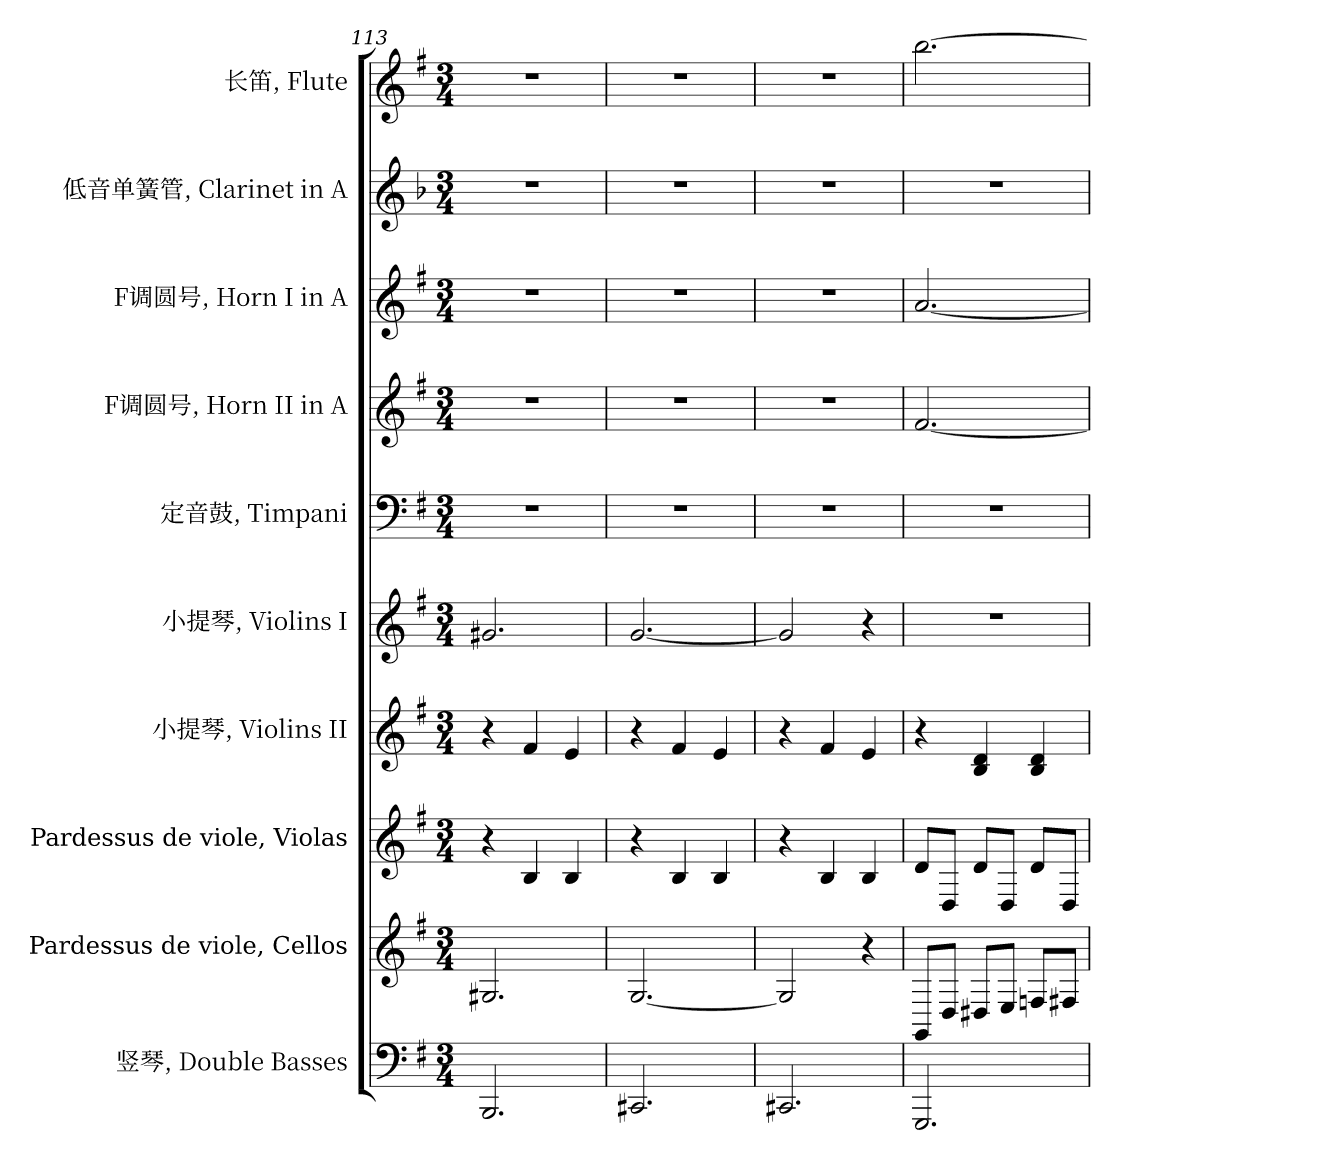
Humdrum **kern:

**kern	**kern	**kern	**kern	**kern	**kern	**kern	**kern	**kern	**kern
*part10	*part9	*part8	*part7	*part6	*part5	*part4	*part3	*part2	*part1
*staff10	*staff9	*staff8	*staff7	*staff6	*staff5	*staff4	*staff3	*staff2	*staff1
*I"竖琴, Double Basses	*I"Pardessus de viole, Cellos	*I"Pardessus de viole, Violas	*I"小提琴, Violins II	*I"小提琴, Violins I	*I"定音鼓, Timpani	*I"F调圆号, Horn II in A	*I"F调圆号, Horn I in A	*I"低音单簧管, Clarinet in A	*I"长笛, Flute
*	*I'Pds. v.	*I'Pds. v.	*I'Vln.	*I'Vln.	*I'Timp.	*I'F Hn.	*I'F Hn.	*	*I'Fl.
*clefF4	*clefG2	*clefG2	*clefG2	*clefG2	*clefF4	*clefG2	*clefG2	*clefG2	*clefG2
*	*	*	*	*	*	*ITrd4c7	*ITrd4c7	*ITrd8c14	*
*k[f#]	*k[f#]	*k[f#]	*k[f#]	*k[f#]	*k[f#]	*k[]	*k[]	*k[b-]	*k[f#]
*M3/4	*M3/4	*M3/4	*M3/4	*M3/4	*M3/4	*M3/4	*M3/4	*M3/4	*M3/4
*MM88	*MM88	*MM88	*MM88	*MM88	*MM88	*MM88	*MM88	*MM88	*MM88
=113	=113	=113	=113	=113	=113	=113	=113	=113	=113
2.BBB/	2.G#X/	4r	4r	2.g#X/	2.r	2.r	2.r	2.r	2.r
.	.	4B/	4f#/	.	.	.	.	.	.
.	.	4B/	4e/	.	.	.	.	.	.
=114	=114	=114	=114	=114	=114	=114	=114	=114	=114
*	*	*	*	*	*	*	*	*	*MM88
2.CC#X/	[2.G/	4r	4r	[2.g/	2.r	2.r	2.r	2.r	2.r
.	.	4B/	4f#/	.	.	.	.	.	.
.	.	4B/	4e/	.	.	.	.	.	.
!!LO:PB:g=z
=115	=115	=115	=115	=115	=115	=115	=115	=115	=115
*	*	*	*	*	*	*	*	*	*MM88
2.CC#X/	2G/]	4r	4r	2g/]	2.r	2.r	2.r	2.r	2.r
.	.	4B/	4f#/	.	.	.	.	.	.
.	4r	4B/	4e/	4r	.	.	.	.	.
=116	=116	=116	=116	=116	=116	=116	=116	=116	=116
*	*	*	*	*	*	*	*	*	*MM88
2.GGG/	8GG/L	8d/L	4r	2.r	2.r	[2.B/	[2.d/	2.r	[2.bb\
.	8D/J	8D/J	.	.	.	.	.	.	.
.	8D#X/L	8d/L	4B/ 4d/	.	.	.	.	.	.
.	8E/J	8D/J	.	.	.	.	.	.	.
.	8Fn/L	8d/L	4B/ 4d/	.	.	.	.	.	.
.	8F#X/J	8D/J	.	.	.	.	.	.	.
=	=	=	=	=	=	=	=	=	=
*-	*-	*-	*-	*-	*-	*-	*-	*-	*-
